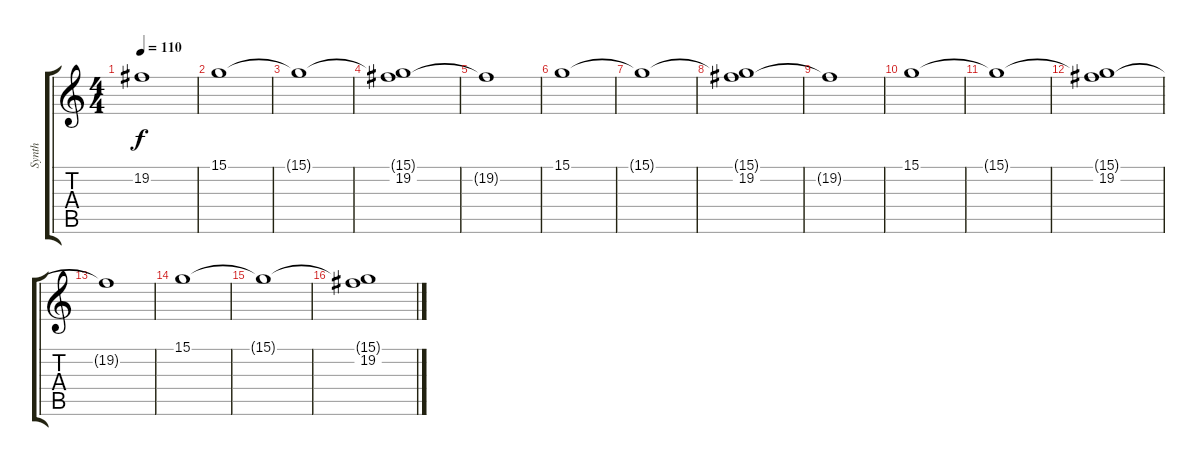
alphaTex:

\track ("Synth" "Synth") {instrument synthstrings1}
\staff {score tabs}
\tuning (E4 B3 G3 D3 A2 E2) {hide}
\ts (4 4)
\tempo 110
\clef g2
\ks c
19.2{t}.1{dy f} |
15.1.1 |
15.1{t}.1 |
(15.1{t} 19.2).1 |
19.2{t}.1 |
15.1.1 |
15.1{t}.1 |
(15.1{t} 19.2).1 |
19.2{t}.1 |
15.1.1 |
15.1{t}.1 |
(15.1{t} 19.2).1 |
19.2{t}.1 |
15.1.1 |
15.1{t}.1 |
(15.1{t} 19.2).1
